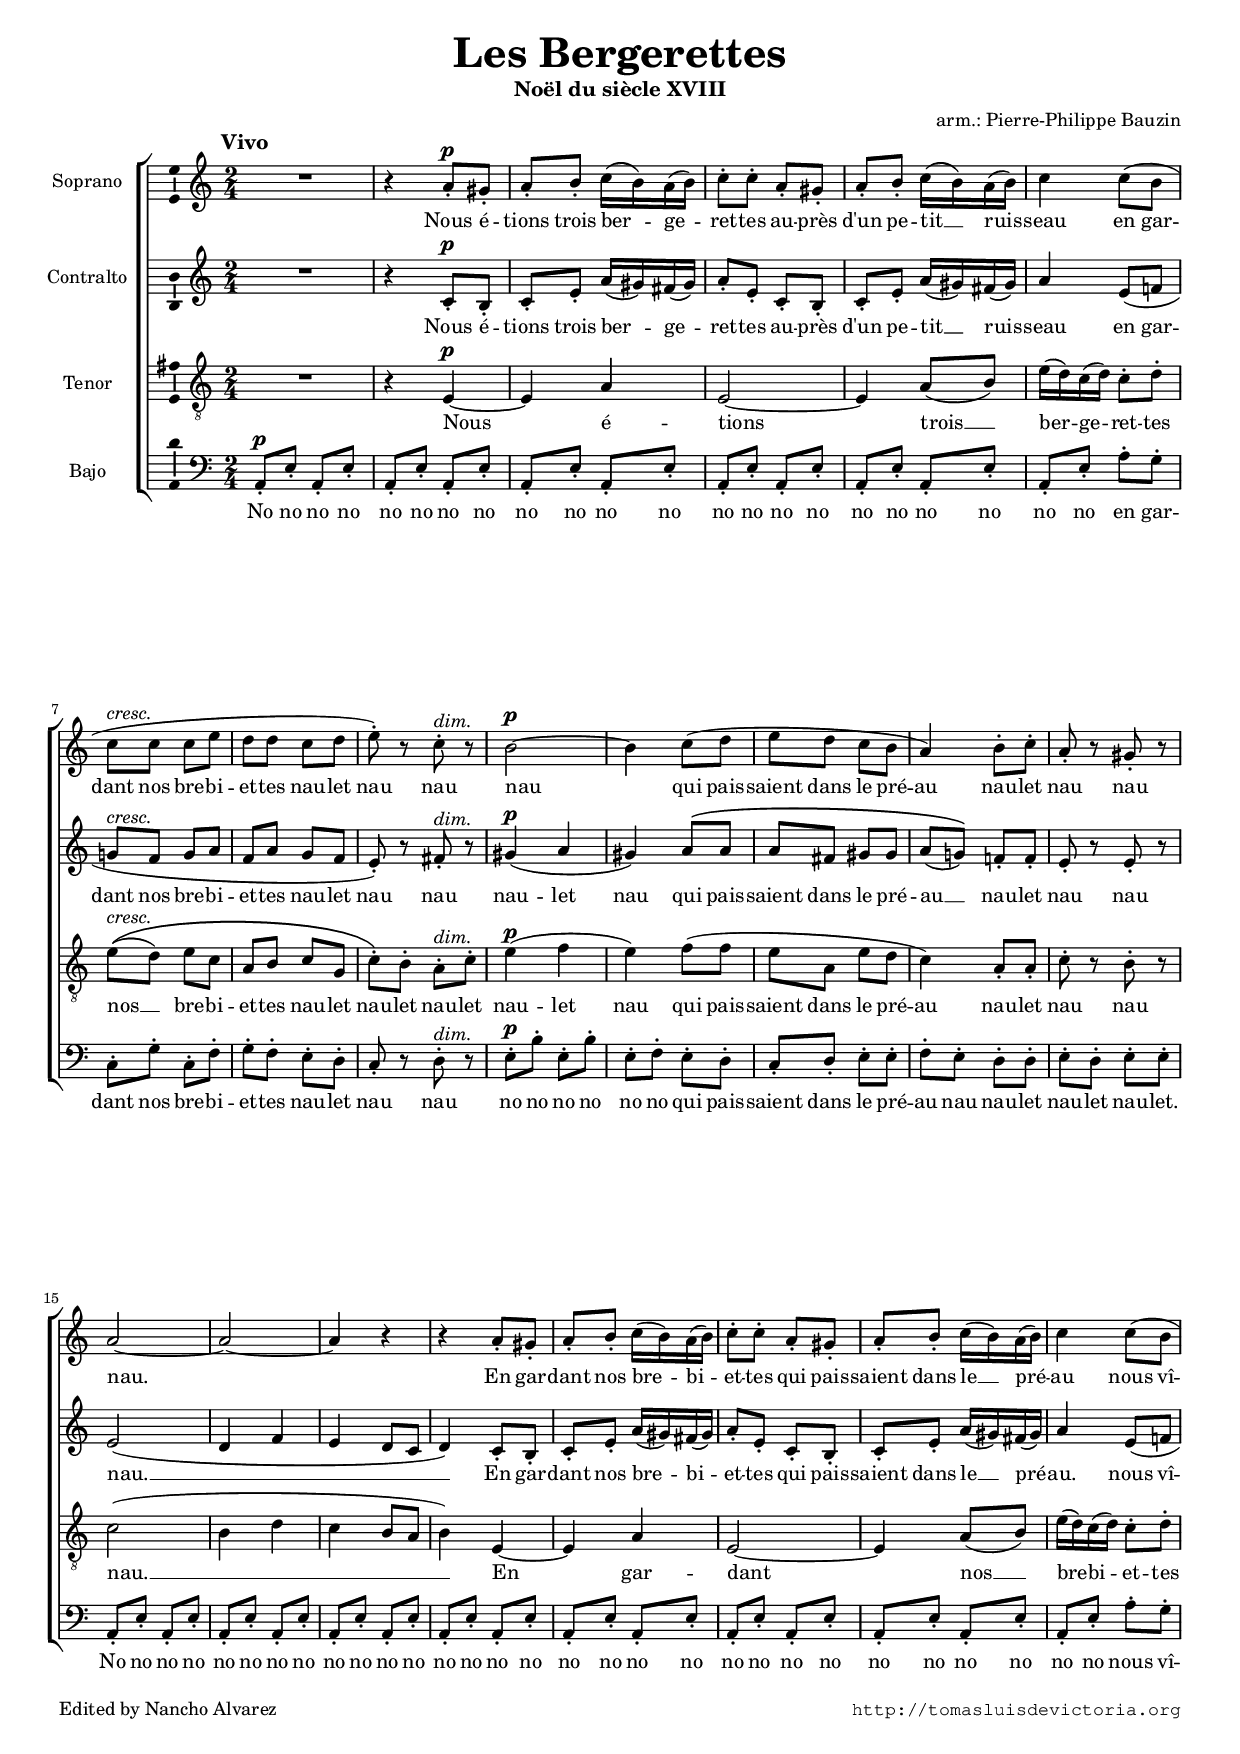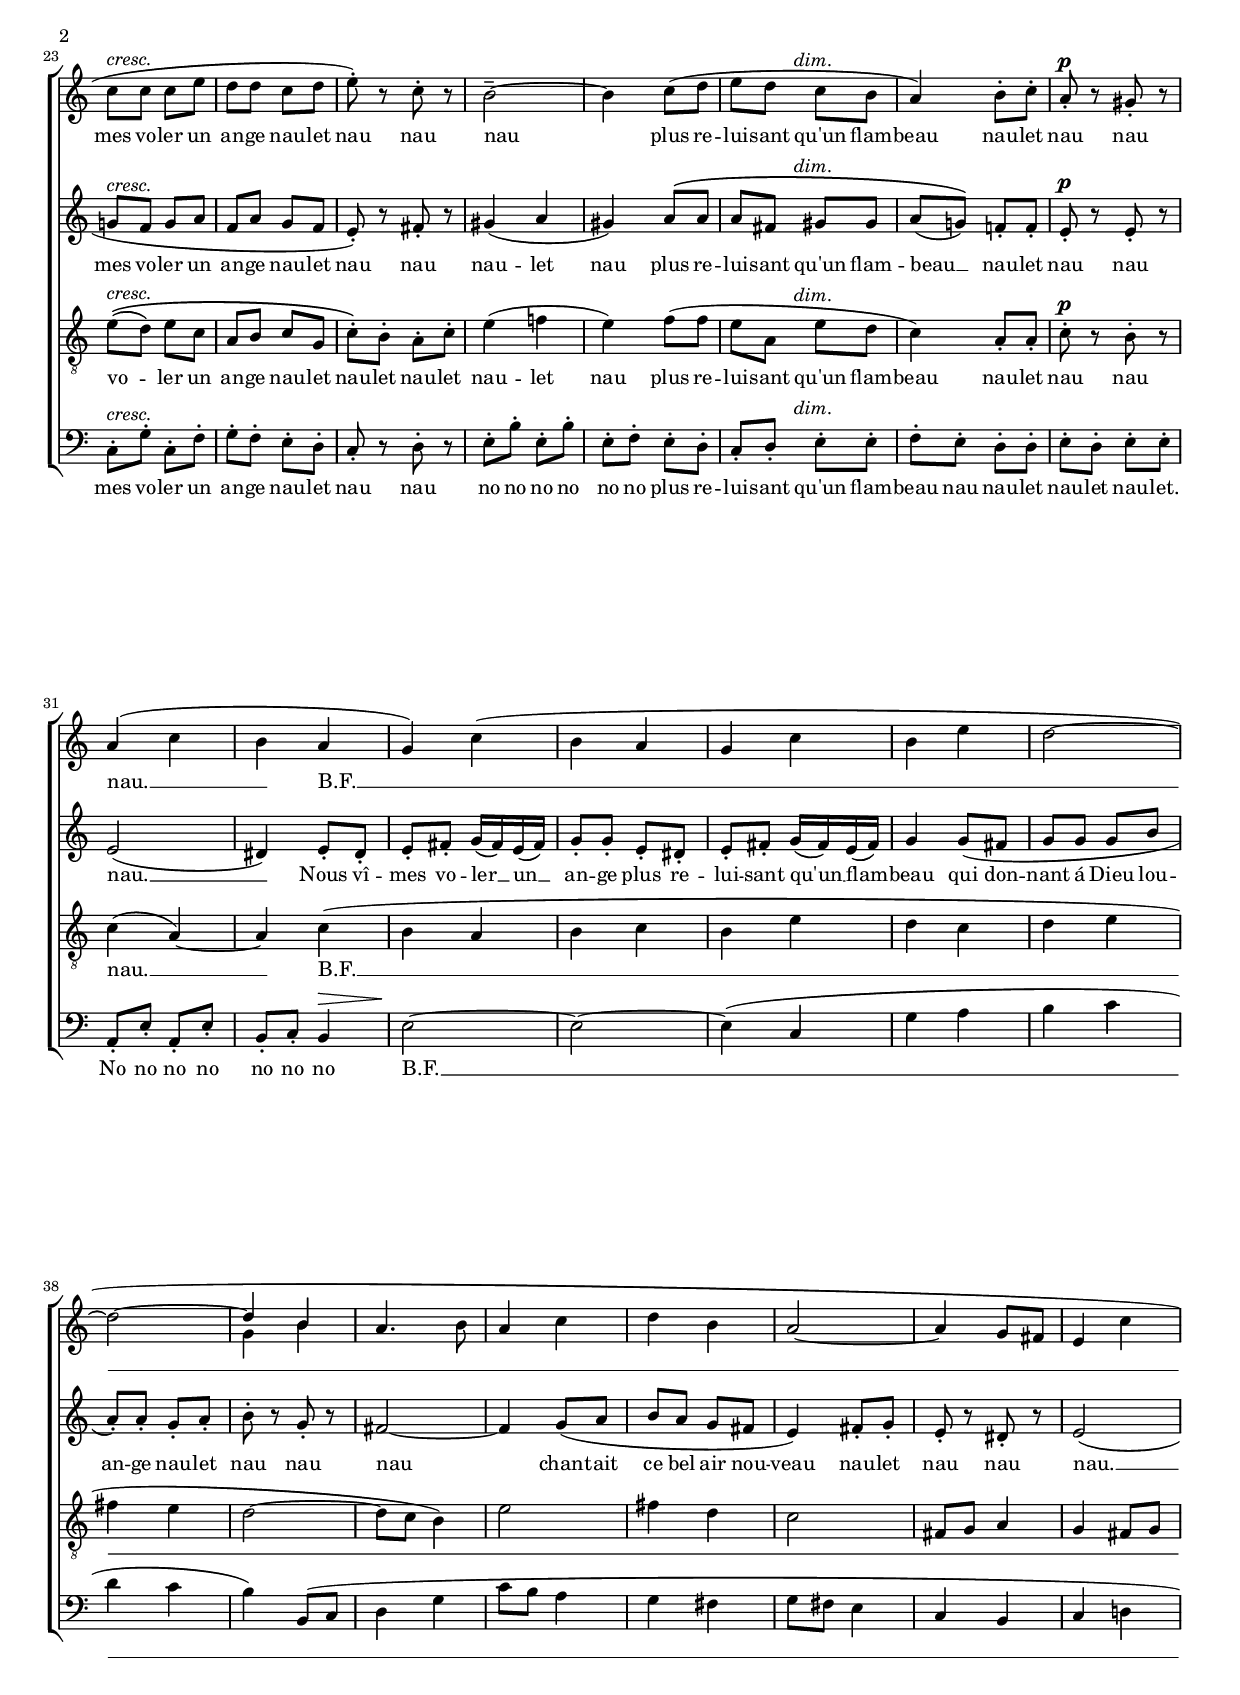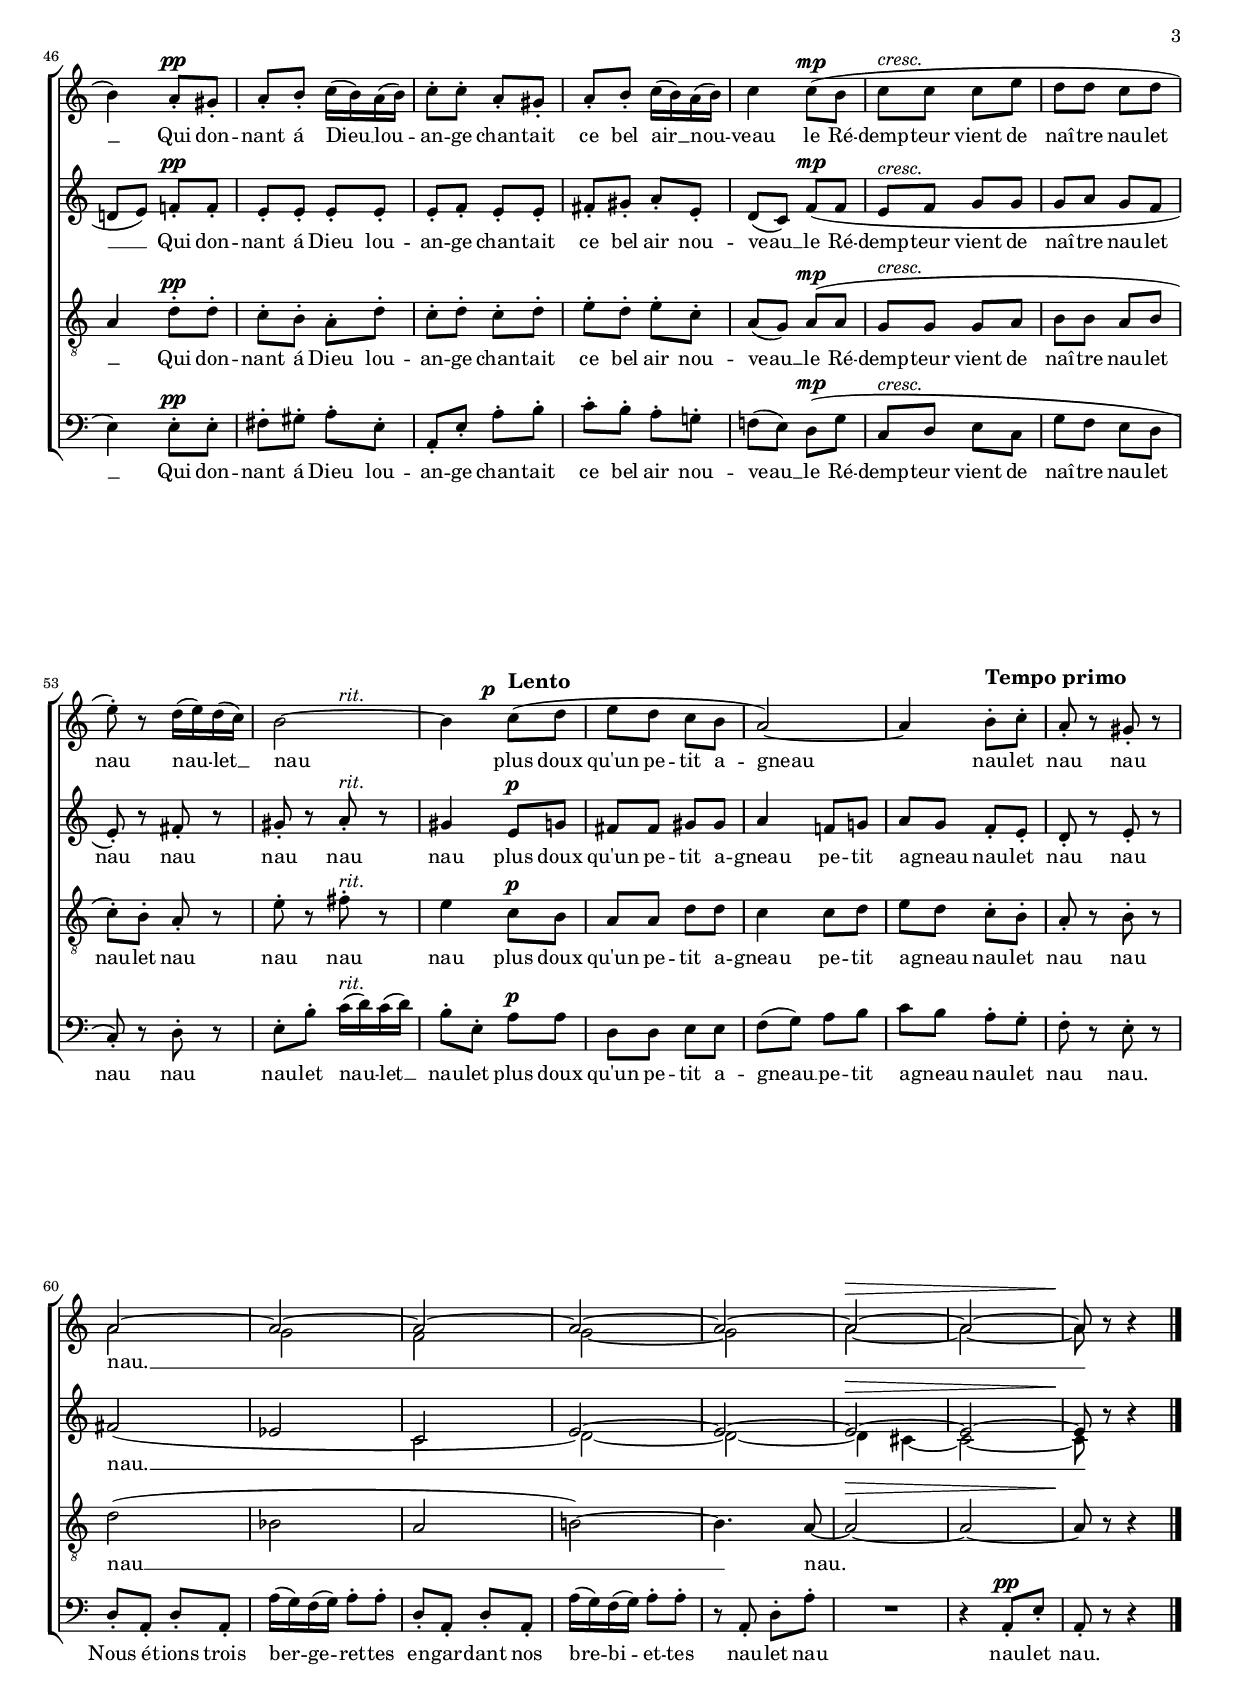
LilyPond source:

\version "2.11.32"

#(set-default-paper-size "a4")
#(set-global-staff-size 16)
#(ly:set-option 'point-and-click #f)

ss=\once \set suggestAccidentals = ##t


\header {
	title=\markup{\bigger \bigger \bigger "Les Bergerettes"}
	composer="arm.: Pierre-Philippe Bauzin"
	%opus="(-)"
	subtitle = "Noël du siècle XVIII"
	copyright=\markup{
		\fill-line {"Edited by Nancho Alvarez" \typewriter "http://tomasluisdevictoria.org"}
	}
%	tagline=""
}

global={\key c \major \time 2/4 \skip 1*2/4*67 \bar "|." }


cantus={
	\once \override TextScript #'X-offset = #-4
	\once \override TextScript #'padding = #2
	s4*0^\markup{ \bold \bigger "Vivo" }
	R1*2/4 |
	r4 a'8^\p-. gis'-. |
	a'-. b'-. c''16( b') a'( b') |
	c''8-. c''-. a'-. gis'-. |
%5
	a'-. b'-. c''16( b') a'( b') |
	c''4 c''8( b' |
	c''^\markup{\italic "cresc."} c'' c'' e'' |
	d'' d'' c'' d'' |
	e'')-. r c''-.^\markup{\italic "dim."} r |
%10
	b'2^\p ~ |
	b'4 c''8( d'' |
	e'' d'' c'' b' |
	a'4) b'8-. c''-. |
	a'-. r gis'-. r |
%15
	a'2 ~ |
	a' ~ |
	a'4 r |
	r a'8-. gis'-. |
	a'-. b'-. c''16( b') a'( b') |
%20
	c''8-. c''-. a'-. gis'-. |
	a'-. b'-. c''16( b') a'( b') |
	c''4 c''8( b' |
	c''^\markup{\italic "cresc."} c'' c'' e'' |
	d'' d'' c'' d'' |
%25
	e''-.) r c''-. r |
	b'2-- ~ |
	b'4 c''8( d'' |
	e'' d''^\markup{\italic "      dim."} c'' b' |
	a'4) b'8-. c''-. |
%30
	a'-.^\p r gis'-. r |
	a'4( c'' |
	b' a' |
	g') c''( |
	b' a' |
%35
	g' c'' |
	b' e'' |
	d''2 ~ |
	d'' ~ |
	<<
	{\voiceOne d''4 b' }
	\new Voice {\voiceTwo g'4 b' }
	>>
	\oneVoice
%40
	a'4. b'8 |
	a'4 c'' |
	d'' b' |
	a'2 ~ |
	a'4 g'8 fis' |
%45
	e'4 c'' | \break
	b') a'8-.^\pp gis'-. |
	a'-. b'-. c''16( b') a'( b') |
	c''8-. c''-. a'-. gis'-. |
	a'-. b'-. c''16( b') a'( b') |
%50
	c''4 c''8^\mp( b' |
	c''^\markup{\italic "cresc."} c'' c'' e'' |
	d'' d'' c'' d'' |
	e''-.) r d''16( e'') d''( c'') |
	<<
	{b'2 ~ |
%55
	b'4} 
	{s4 s4^\markup{\italic "rit."} s4 }
	>>
	\once \override TextScript #'padding = #2
	s4*0^\markup{\bigger \bold "Lento"}
	\once \override DynamicText #'X-offset = #-3
	c''8^\p( d'' |
	e'' d'' c'' b' |
	a'2) ~ |
	a'4 
	\once \override TextScript #'padding = #2
	s4*0^\markup{\bigger \bold "Tempo primo"}
	b'8-. c''-. |
	a'-. r gis'-. r |
%60
	<<
	{\voiceOne \dynamicUp a'2 ~ a' ~ a' ~ a' ~ a' ~ a'\> ~ a' ~ a'8\! }
	\new Voice {\voiceTwo a'2 g' f' g' ~ g' a' ~ a' ~ a'8 }
	>>
	\oneVoice r8 r4
}

altus={
	R1*2/4 |
	r4 c'8^\p-. b-. |
	c'-. e'-. a'16( gis') fis'( gis') |
	a'8-. e'-. c'-. b-. |
%5
	c'-. e'-. a'16( gis') fis'( gis') |
	a'4 e'8( f'! |
	g'!^\markup{\italic "cresc."} f' g' a' |
	f' a' g' f' |
	e')-. r fis'-.^\markup{\italic "dim."} r |
%10
	gis'4(^\p a' |
	gis') \phrasingSlurUp a'8\( a' |
	a' fis' gis' gis' |
	a'( g'!)\) f'!-. f'-. |
	e'-. r e'-. r |
%15
	e'2( |
	d'4 f' |
	e' d'8 c' |
	d'4) c'8-. b-. |
	c'-. e'-. a'16( gis') fis'( gis') |
%20
	a'8-. e'-. c'-. b-. |
	c'-. e'-. a'16( gis') fis'( gis') |
	a'4 e'8( f'! |
	g'!^\markup{\italic "cresc."} f' g' a' |
	f' a' g' f' |
%25
	e')-. r fis'-. r |
	gis'4( a' |
	gis') a'8\( a' |
	a' fis'^\markup{\italic "      dim."} gis' gis' |
	a'( g'!)\) f'!-. f'-. |
%30
	e'^\p-. r e'-. r |
	e'2( |
	dis'4) e'8-. dis'-. |
	e'-. fis'-. g'16( fis') e'( fis') |
	g'8-. g'-. e'-. dis'-. |
%35
	e'-. fis'-. g'16( fis') e'( fis') |
	g'4 g'8( fis' |
	g' g' g' b' |
	a')-. a'-. g'-. a'-. |
	b'-. r g'-. r |
%40
	fis'2 ~ |
	fis'4 g'8( a' |
	b' a' g' fis' |
	e'4) fis'8-. g'-. |
	e'-. r dis'-. r |
%45
	e'2( |
	d'!8 e') f'!^\pp-. f'-. |
	e'-. e'-. e'-. e'-. |
	e'-. f'-. e'-. e'-. |
	fis'-. gis'-. a'-. e'-. |
%50
	d'( c') f'^\mp( f' |
	e'^\markup{\italic "cresc."} f' g' g' |
	g' a' g' f' |
	e')-. r fis'-. r |
	gis'-. r a'-.^\markup{\italic "rit."} r |
%55
	gis'4 e'8^\p g' |
	fis' fis' gis' gis' |
	a'4 f'!8 g'! |
	a' g' f'-. e'-. |
	d'-. r e'-. r |
%60
	fis'2( |
	ees' |
	<<
	{\voiceOne \dynamicUp c'2 e') ~ e' ~ e'\> ~ e' ~ e'8\! }
	\new Voice {\voiceTwo c'2 d' ~ d' ~ d'4 cis' ~ cis'2 ~ cis'8 }
	>>
	\oneVoice r8 r4
}

tenor={
	R1*2/4 |
	r4 e^\p ~ |
	e a |
	e2 ~ |
%5
	e4 a8( b) |
	e'16( d') c'( d') c'8-. d'-. |
	e'(\(^\markup{\italic "cresc."} d') e' c' |
	a b c' g |
	c'\)-. b-. a^\markup{\italic "dim."}-. c'-. |
%10
	e'4^\p( f' |
	e') f'8( f' |
	e' a e' d' |
	c'4) a8-. a-. |
	c'-. r b-. r |
%15
	c'2( |
	b4 d' |
	c' b8 a |
	b4) e ~ |
	e a |
%20
	e2 ~ |
	e4 a8( b) |
	e'16( d') c'( d') c'8-. d'-. |
	e'\((^\markup{\italic "cresc."} d') e' c' |
	a b c' g |
%25
	c'\)-. b-. a-. c'-. |
	e'4( f'! |
	e') f'8( f' |
	e' a^\markup{\italic "      dim."} e' d' |
	c'4) a8-. a-. |
%30
	c'^\p-. r b-. r |
	c'4( a) ~ |
	a c'( |
	b a |
	b c' |
%35
	b e' |
	d' c' |
	d' e' |
	fis' e' |
	d'2 ~ |
%40
	d'8 c' b4) |
	e'2 |
	fis'4 d' |
	c'2 |
	fis8 g a4 |
%45
	g fis8 g |
	a4 d'8^\pp-. d'-. |
	c'-. b-. a-. d'-. |
	c'-. d'-. c'-. d'-. |
	e'-. d'-. e'-. c'-. |
%50
	a( g) a^\mp( a |
	g^\markup{\italic "cresc."} g g a |
	b b a b |
	c')-. b-. a-. r |
	e'-. r fis'-.^\markup{\italic "rit."} r |
%55
	e'4 c'8^\p b |
	a a d' d' |
	c'4 c'8 d' |
	e' d' c'-. b-. |
	a-. r b-. r |
%60
	d'2( |
	bes |
	a |
	b!) ~ |
	b4. a8 ~ |
%65
	\dynamicUp
	a2\> ~ |
	a ~ |
	a8\! r r4
}

bassus={
	a,8-.^\p e-. a,-. e-. |
	a,-. e-. a,-. e-. |
	a,-. e-. a,-. e-. |
	a,-. e-. a,-. e-. |
%5
	a,-. e-. a,-. e-. |
	a,-. e-. a-. g-. |
	c-. g-. c-. f-. |
	g-. f-. e-. d-. |
	c-. r d-.^\markup{\italic "dim."} r |
%10
	e^\p-. b-. e-. b-. |
	e-. f-. e-. d-. |
	c-. d-. e-. e-. |
	f-. e-. d-. d-. |
	e-. d-. e-. e-. |
%15
	a,-. e-. a,-. e-. |
	a,-. e-. a,-. e-. |
	a,-. e-. a,-. e-. |
	a,-. e-. a,-. e-. |
	a,-. e-. a,-. e-. |
%20
	a,-. e-. a,-. e-. |
	a,-. e-. a,-. e-. |
	a,-. e-. a-. g-. |
	c-.^\markup{\italic "cresc."} g-. c-. f-. |
	g-. f-. e-. d-. |
%25
	c-. r d-. r |
	e-. b-. e-. b-. |
	e-. f-. e-. d-. |
	c-. d^\markup{\italic "      dim."}-. e-. e-. |
	f-. e-. d-. d-. |
%30
	e-. d-. e-. e-. |
	a,-. e-. a,-. e-. |
	b,-. c-. \dynamicUp b,4\> |
	e2\! ~ |
	e ~ |
%35
	e4( c |
	g a |
	b c' |
	d' c' |
	b) b,8( c |
%40
	d4 g |
	c'8 b a4 |
	g fis |
	g8 fis e4 |
	c b, |
%45
	c d! |
	e) e8^\pp-. e-. |
	fis-. gis-. a-. e-. |
	a,-. e-. a-. b-. |
	c'-. b-. a-. g!-. |
%50
	f!( e) d^\mp( g |
	c^\markup{\italic "cresc."} d e c |
	g f e d |
	c)-. r d-. r |
	e-. b-. c'16(^\markup{\italic "rit."} d') c'( d') |
%55
	b8-. e-. a^\p a |
	d d e e |
	f( g) a b |
	c' b a-. g-. |
	f-. r e-. r |
%60
	d-. a,-. d-. a,-. |
	a16( g) f( g) a8-. a-. |
	d-. a,-. d-. a,-. |
	a16( g) f( g) a8-. a-. |
	r a,-. d-. a-. |
%65
	R1*2/4 |
	r4 a,8^\pp-. e-. |
	a,-. r r4
}


textocantus=\lyricmode{
Nous é -- tions trois ber -- _ ge -- _ ret -- tes
au -- près d'un pe -- tit __ _ ruis -- _ seau
en gar -- dant nos bre -- bi -- et -- tes
nau -- let nau nau nau _
qui pais -- saient dans le pré -- au
nau -- let nau nau nau. _ _ 

En gar -- dant nos bre -- _ bi -- _ et -- tes 
qui pais -- saient dans le __ _ pré -- _ au
nous vî -- mes vo -- ler un an -- ge 
nau -- let nau nau nau _
plus re -- lui -- sant qu'un flam -- beau
nau -- let nau nau nau. __ _ _ 

B.F. __ _ _ _ _ _ _ _ _ _ _ _ _ _ _ _ _ _ _ _ _ _ _ _ _ _ 

Qui don -- nant á Dieu __ _ lou -- _ an -- ge 
chan -- tait ce bel air __ _ nou -- _ veau
le Ré -- demp -- teur vient de naî -- tre
nau -- let nau nau -- _ let __ _ nau _
plus doux qu'un pe -- tit a -- gneau _
nau -- let nau nau nau. __ _ _ _ _ _ _ _ 
}

textoaltus=\lyricmode{
Nous é -- tions trois ber -- _ ge -- _ ret -- tes
au -- près d'un pe -- tit __ _ ruis -- _ seau
en gar -- dant nos bre -- bi -- et -- tes
nau -- let nau nau nau -- let nau
qui pais -- saient dans le pré -- au __ _
nau -- let nau nau nau. __ _ _ _ _ _ _ 

En gar -- dant nos bre -- _ bi -- _ et -- tes 
qui pais -- saient dans le __ _ pré -- _ au.
nous vî -- mes vo -- ler un an -- ge 
nau -- let nau nau nau -- let nau
plus re -- lui -- sant qu'un flam -- beau __ _
nau -- let nau nau nau. __ _

Nous vî -- mes vo -- ler __ _ un __ _ an -- ge
plus re -- lui -- sant qu'un __ _ flam -- _ beau
qui don -- nant á Dieu lou -- an -- ge 
nau -- let nau nau nau _
chan -- tait ce bel air nou -- veau
nau -- let nau nau nau. __ _ _ 

Qui don -- nant á Dieu lou -- an -- ge 
chan -- tait ce bel air nou -- veau __ _
le Ré -- demp -- teur vient de naî -- tre
nau -- let nau nau nau nau nau
plus doux qu'un pe -- tit a -- gneau pe -- tit a -- gneau
nau -- let nau nau nau. __ _ _ _ _ _ _ _ 
}

textotenor=\lyricmode{
Nous _ é -- tions _ trois __ _ ber -- _ ge -- _ ret -- tes
nos __ _ bre -- bi -- et -- tes
nau -- let nau -- let nau -- let nau -- let nau
qui pais -- saient dans le pré -- au
nau -- let nau nau nau. __ _ _ _ _ _ _ 

En _ gar -- dant _ nos __ _ bre -- _ bi -- _ et -- tes 
vo -- _ ler un an -- ge 
nau -- let nau -- let nau -- let nau -- let nau
plus re -- lui -- sant qu'un flam -- beau
nau -- let nau nau nau. __ _ _

B.F. __ _ _ _ _ _ _ _ _ _ _ _ _ _ _ _ _ _ _ _ _ _ _ _ _ _ _ _ 

Qui don -- nant á Dieu lou -- an -- ge 
chan -- tait ce bel air nou -- veau __ _
le Ré -- demp -- teur vient de naî -- tre
nau -- let nau -- let nau nau nau nau
plus doux qu'un pe -- tit a -- gneau pe -- tit a -- gneau
nau -- let nau nau nau __ _ _ _ _ nau. _ _ _  
}

textobassus=\lyricmode{
No no no no
no no no no
no no no no
no no no no
no no no no
no no en gar -- dant nos bre -- bi -- et -- tes
nau -- let
nau nau
no no no no
no no qui pais -- saient dans le pré -- au
nau nau -- let
nau -- let nau -- let.

No no no no
no no no no
no no no no
no no no no
no no no no
no no no no
no no no no
no no 
nous vî -- mes vo -- ler un an -- ge
nau -- let nau nau
no no no no no no 
plus re -- lui -- sant qu'un flam -- beau 
nau nau -- let nau -- let nau -- let.

No no no no no no no 
B.F. __ _ _ _ _ _ _ _ _ _ _ _ _ _ _ _ _ _ _ _ _ _ _ _ _ _ _ _ 

Qui don -- nant á Dieu lou -- an -- ge
chan -- tait ce bel air nou -- veau __ _
le Ré -- demp -- teur vient de naî -- tre
nau -- let nau nau nau -- let nau -- _ let __ _ nau -- let
plus doux qu'un pe -- tit a -- gneau __ _ pe -- tit a -- gneau
nau -- let nau nau.

Nous é -- tions trois ber -- _ ge -- _ ret -- tes
en -- gar -- dant nos bre -- _ bi -- _ et -- tes
nau -- let nau nau -- let nau.
}



\score {
\new ChoirStaff<<

	\new Staff <<\global
	\new Voice="v1" {
		\set Staff.instrumentName="Soprano " 
		\clef "treble"
		\cantus }
	\new Lyrics \lyricsto "v1" {\textocantus }
	>>

	
	\new Staff << \global
	\new Voice="v2" {
		\set Staff.instrumentName="Contralto "
		\clef "treble" 
		\altus}
	\new Lyrics \lyricsto "v2" {\textoaltus }
	>>

	
	\new Staff <<\global
	\new Voice="v3" {
		\set Staff.instrumentName="Tenor "
		\clef "G_8"
		\tenor }
	\new Lyrics \lyricsto "v3" {\textotenor }
	>>
	

	\new Staff <<\global
	\new Voice="v4" {
		\set Staff.instrumentName="Bajo "
		\clef "bass" 
		\bassus }
	\new Lyrics \lyricsto "v4" {\textobassus}
	>>
	
>>

\layout{ 
	%\context {\Lyrics \override VerticalAxisGroup #'minimum-Y-extent = #'(-0 . 0) }
	\context {\Score \override BarNumber #'padding = #2 }
	%\context {\Lyrics \override LyricText #'font-size = #2 }
	\context {\Voice melismaBusyProperties = #'() }
	%\context { \RemoveEmptyStaffContext }
	\context {\Staff \consists Ambitus_engraver 
			\override LigatureBracket #'padding = #1
	}
}

%\midi {}

}


\paper{
	system-count=9
	line-width=19.0\cm
	ragged-last-bottom = ##f
	between-system-padding = 0
	ragged-last-bottom = ##f
	foot-separation=6\mm
}
